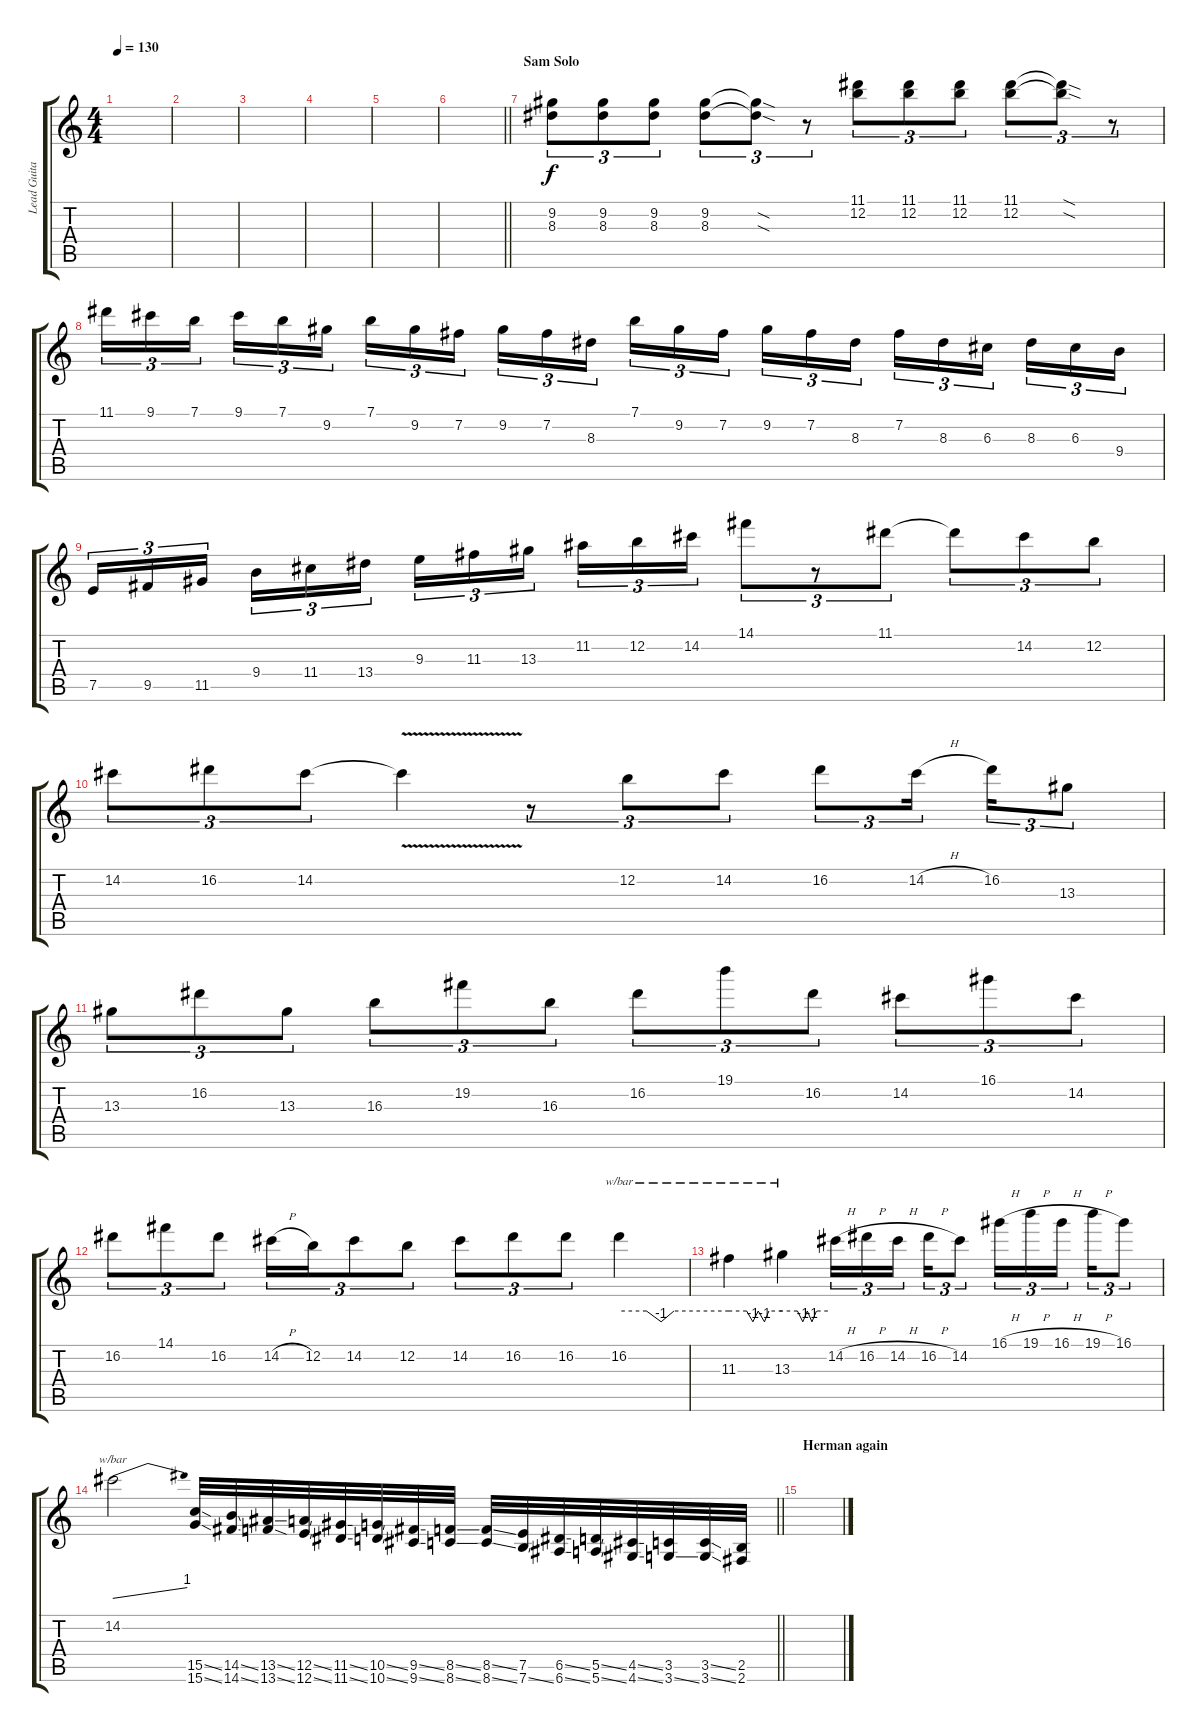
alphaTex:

\track ("Lead Guitar - Sam Totman" "Lead Guita") {instrument distortionguitar}
\staff {score tabs}
\tuning (E4 B3 G3 D3 A2 E2) {hide}
\ts (4 4)
\tempo 130
\clef g2
\ks c
|
|
|
|
|
\barLineRight lightlight
|
\section ("" "Sam Solo")
(9.2 8.3).8{tu (3 2)} (9.2 8.3).8{tu (3 2)} (9.2 8.3).8{tu (3 2)} (9.2 8.3).8{tu (3 2)} (9.2{sod t} 8.3{sod t}).8{tu (3 2)} r.8{tu (3 2)} (11.1 12.2).8{tu (3 2)} (11.1 12.2).8{tu (3 2)} (11.1 12.2).8{tu (3 2)} (11.1 12.2).8{tu (3 2)} (11.1{sod t} 12.2{sod t}).8{tu (3 2)} r.8{tu (3 2)} |
11.1.16{tu (3 2)} 9.1.16{tu (3 2)} 7.1.16{tu (3 2) beam splitsecondary} 9.1.16{tu (3 2)} 7.1.16{tu (3 2)} 9.2.16{tu (3 2)} 7.1.16{tu (3 2)} 9.2.16{tu (3 2)} 7.2.16{tu (3 2) beam splitsecondary} 9.2.16{tu (3 2)} 7.2.16{tu (3 2)} 8.3.16{tu (3 2)} 7.1.16{tu (3 2)} 9.2.16{tu (3 2)} 7.2.16{tu (3 2) beam splitsecondary} 9.2.16{tu (3 2)} 7.2.16{tu (3 2)} 8.3.16{tu (3 2)} 7.2.16{tu (3 2)} 8.3.16{tu (3 2)} 6.3.16{tu (3 2) beam splitsecondary} 8.3.16{tu (3 2)} 6.3.16{tu (3 2)} 9.4.16{tu (3 2)} |
7.5.16{tu (3 2)} 9.5.16{tu (3 2)} 11.5.16{tu (3 2) beam splitsecondary} 9.4.16{tu (3 2)} 11.4.16{tu (3 2)} 13.4.16{tu (3 2)} 9.3.16{tu (3 2)} 11.3.16{tu (3 2)} 13.3.16{tu (3 2) beam splitsecondary} 11.2.16{tu (3 2)} 12.2.16{tu (3 2)} 14.2.16{tu (3 2)} 14.1.8{tu (3 2)} r.8{tu (3 2)} 11.1.8{tu (3 2)} 11.1{t}.8{tu (3 2)} 14.2.8{tu (3 2)} 12.2.8{tu (3 2)} |
14.2.8{tu (3 2)} 16.2.8{tu (3 2)} 14.2.8{tu (3 2)} 14.2{v t}.4 r.8{tu (3 2)} 12.2.8{tu (3 2)} 14.2.8{tu (3 2)} 16.2.8{tu (3 2)} 14.2{h}.16{tu (3 2) beam splitsecondary} 16.2.16{tu (3 2)} 13.3.8{tu (3 2)} |
13.3.8{tu (3 2)} 16.2.8{tu (3 2)} 13.3.8{tu (3 2)} 16.3.8{tu (3 2)} 19.2.8{tu (3 2)} 16.3.8{tu (3 2)} 16.2.8{tu (3 2)} 19.1.8{tu (3 2)} 16.2.8{tu (3 2)} 14.2.8{tu (3 2)} 16.1.8{tu (3 2)} 14.2.8{tu (3 2)} |
16.2.8{tu (3 2)} 14.1.8{tu (3 2)} 16.2.8{tu (3 2)} 14.2{h}.16{tu (3 2)} 12.2.16{tu (3 2)} 14.2.8{tu (3 2)} 12.2.8{tu (3 2)} 14.2.8{tu (3 2)} 16.2.8{tu (3 2)} 16.2.8{tu (3 2)} 16.2.4{tbe (custom default 0 0 15 0 23 -4 30 0 60 0)} |
11.3.4{tbe (custom default 0 0 20 0 27 -4 33 0 40 -4 45 0 60 0)} 13.3.4{tbe (custom default 0 0 20 0 27 -4 33 0 39 -4 45 0 60 0)} 14.2{h}.16{tu (3 2)} 16.2{h}.16{tu (3 2)} 14.2{h}.16{tu (3 2) beam splitsecondary} 16.2{h}.16{tu (3 2)} 14.2.8{tu (3 2)} 16.1{h}.16{tu (3 2)} 19.1{h}.16{tu (3 2)} 16.1{h}.16{tu (3 2) beam splitsecondary} 19.1{h}.16{tu (3 2)} 16.1.8{tu (3 2)} |
\barLineRight lightlight
14.2.2{tbe (dive default 0 0 60 4)} (15.5{ss} 15.6{ss}).32 (14.5{ss} 14.6{ss}).32 (13.5{ss} 13.6{ss}).32 (12.5{ss} 12.6{ss}).32 (11.5{ss} 11.6{ss}).32 (10.5{ss} 10.6{ss}).32 (9.5{ss} 9.6{ss}).32 (8.5{ss} 8.6{ss}).32 (8.5{ss} 8.6{ss}).32 (7.5 7.6{ss}).32 (6.5{ss} 6.6{ss}).32 (5.5{ss} 5.6{ss}).32 (4.5{ss} 4.6{ss}).32 (3.5 3.6{ss}).32 (3.5{ss} 3.6{ss}).32 (2.5 2.6).32 |
\section ("" "Herman again")
